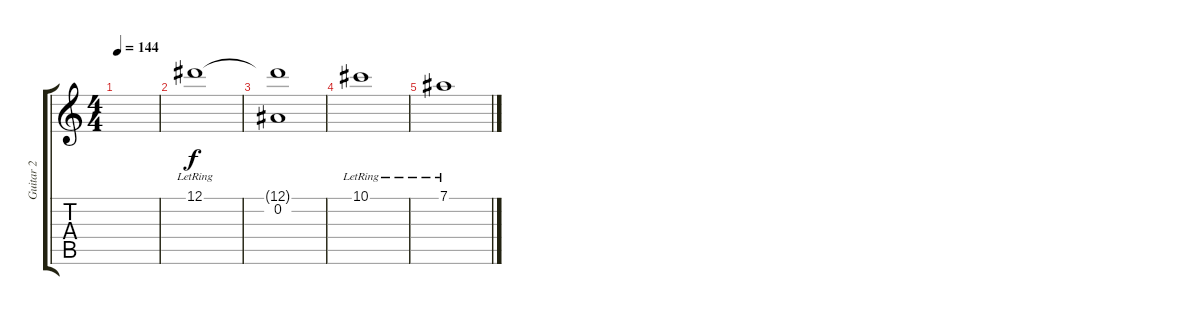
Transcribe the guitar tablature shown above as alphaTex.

\track ("Guitar 2" "Guitar 2") {instrument distortionguitar}
\staff {score tabs}
\tuning (Eb4 Bb3 Gb3 Db3 Ab2 Eb2) {hide}
\ts (4 4)
\tempo 144
\clef g2
\ks c
|
12.1{lr}.1 |
(12.1{t} 0.2).1 |
10.1{lr}.1 |
7.1{lr}.1
